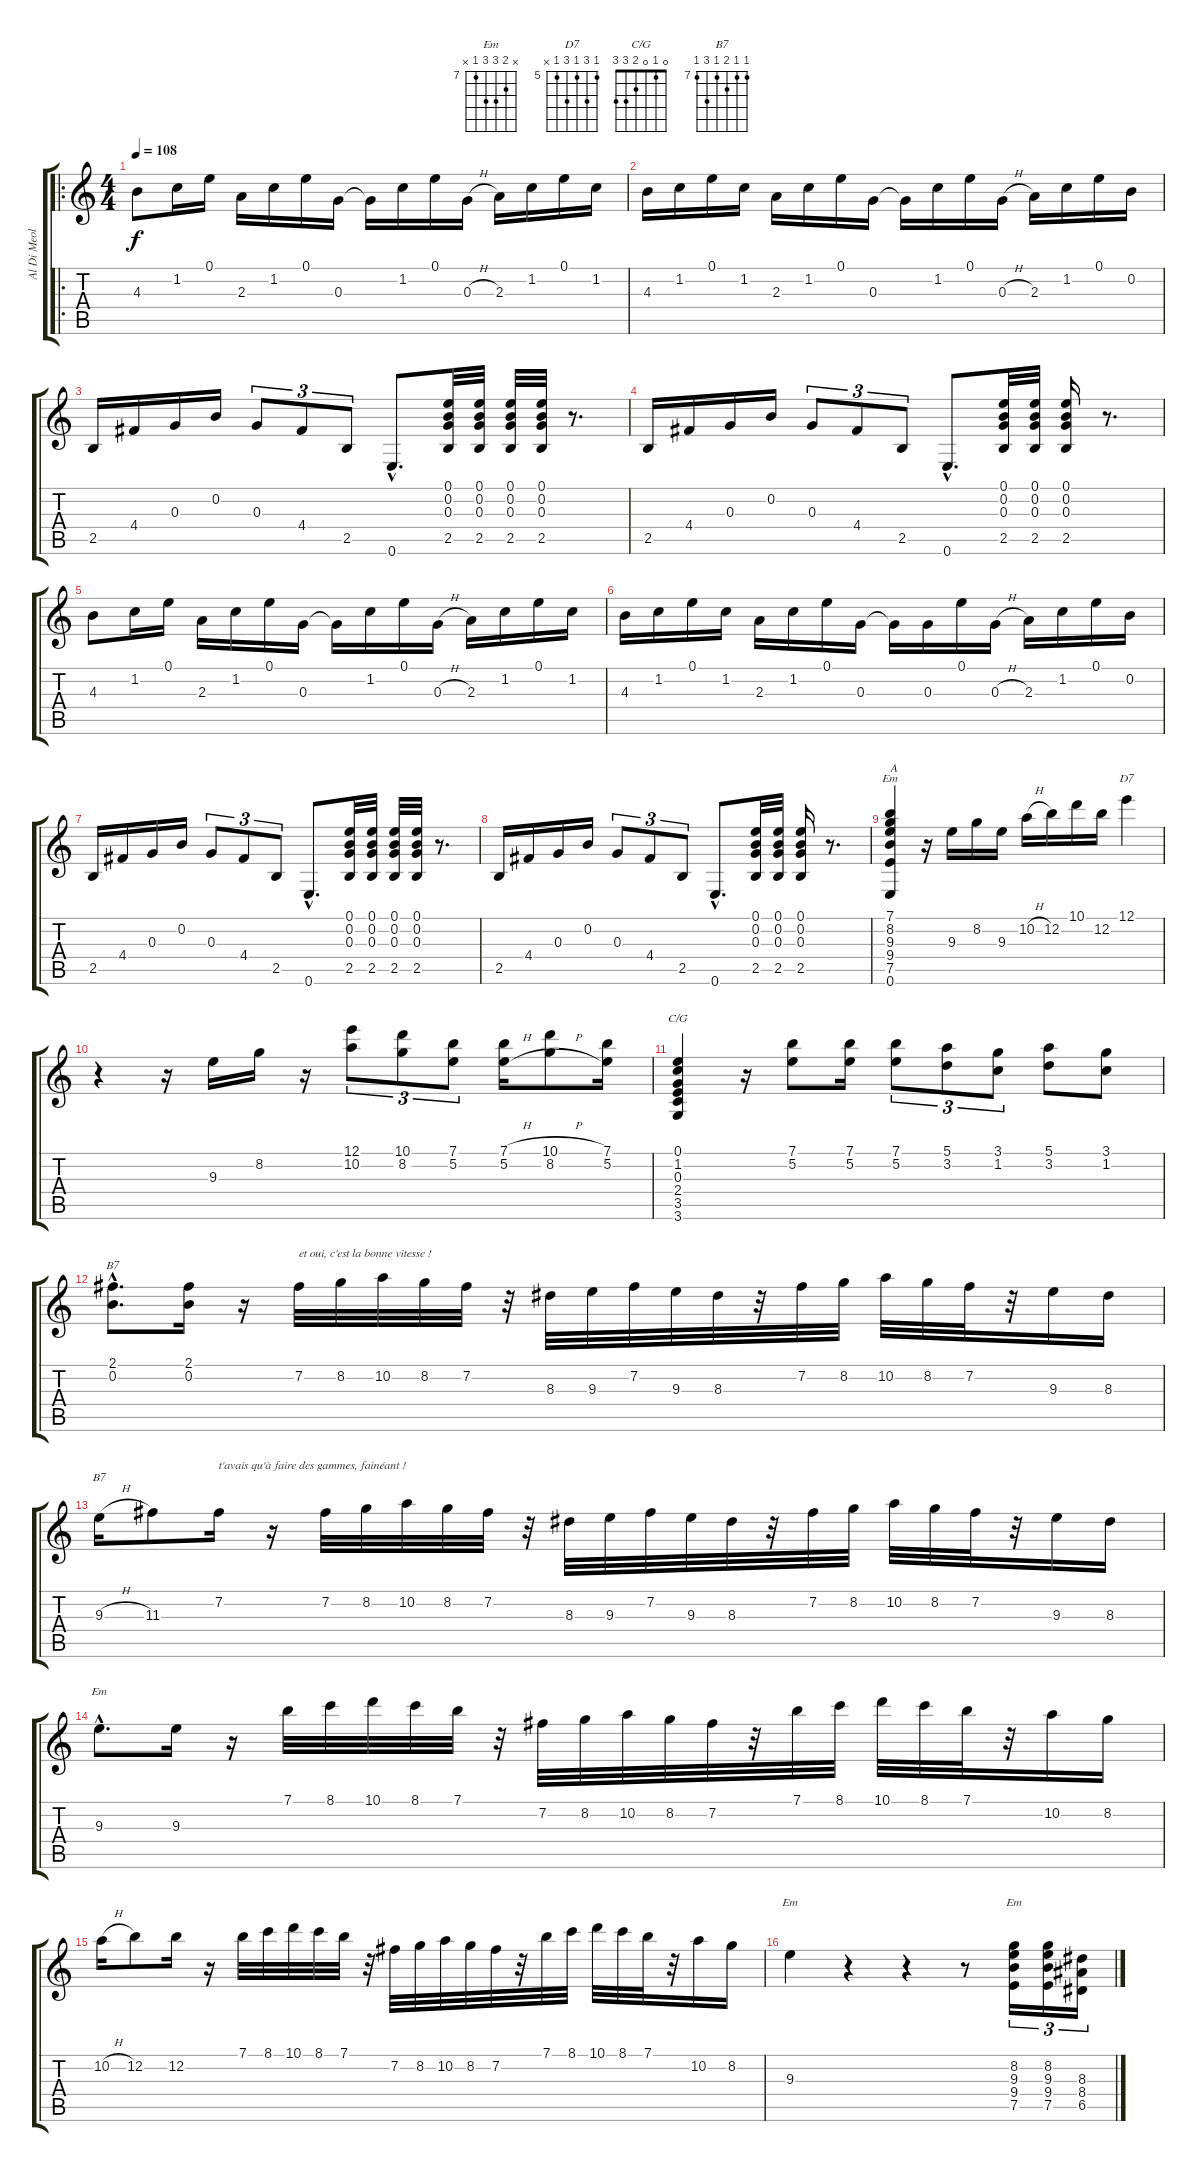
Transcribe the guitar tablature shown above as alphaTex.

\track ("Al Di Meola" "Al Di Meol") {instrument acousticguitarnylon}
\staff {score tabs}
\tuning (E4 B3 G3 D3 A2 E2) {hide}
\chord ("Em" 7 8 9 9 7 0) {firstfret 7}
\chord ("D7" 5 7 5 7 5 x) {firstfret 5}
\chord ("C/G" 0 1 0 2 3 3)
\chord ("B7" 2 0 2 1 2 x)
\chord ("B7" 7 7 8 7 9 7) {firstfret 7}
\chord ("Em" 7 8 9 9 7 x) {firstfret 7}
\chord ("Em" 0 0 0 2 2 0)
\chord ("Em" x 8 9 9 7 x) {firstfret 7}
\ro
\ts (4 4)
\tempo 108
\clef g2
\ks c
4.3.8{dy f instrument acousticguitarnylon} 1.2.16 0.1.16 2.3.16 1.2.16 0.1.16 0.3.16 0.3{t}.16 1.2.16 0.1.16 0.3{h}.16 2.3.16 1.2.16 0.1.16 1.2.16 |
4.3.16 1.2.16 0.1.16 1.2.16 2.3.16 1.2.16 0.1.16 0.3.16 0.3{t}.16 1.2.16 0.1.16 0.3{h}.16 2.3.16 1.2.16 0.1.16 0.2.16 |
2.5.16 4.4.16 0.3.16 0.2.16 0.3.8{tu (3 2)} 4.4.8{tu (3 2)} 2.5.8{tu (3 2)} 0.6{hac}.8{d} (0.1 0.2 0.3 2.5).32 (0.1 0.2 0.3 2.5).32 (0.1 0.2 0.3 2.5).32 (0.1 0.2 0.3 2.5).32 r.8{d} |
2.5.16 4.4.16 0.3.16 0.2.16 0.3.8{tu (3 2)} 4.4.8{tu (3 2)} 2.5.8{tu (3 2)} 0.6{hac}.8{d} (0.1 0.2 0.3 2.5).32 (0.1 0.2 0.3 2.5).32 (0.1 0.2 0.3 2.5).16 r.8{d} |
4.3.8 1.2.16 0.1.16 2.3.16 1.2.16 0.1.16 0.3.16 0.3{t}.16 1.2.16 0.1.16 0.3{h}.16 2.3.16 1.2.16 0.1.16 1.2.16 |
4.3.16 1.2.16 0.1.16 1.2.16 2.3.16 1.2.16 0.1.16 0.3.16 0.3{t}.16 0.3.16 0.1.16 0.3{h}.16 2.3.16 1.2.16 0.1.16 0.2.16 |
2.5.16 4.4.16 0.3.16 0.2.16 0.3.8{tu (3 2)} 4.4.8{tu (3 2)} 2.5.8{tu (3 2)} 0.6{hac}.8{d} (0.1 0.2 0.3 2.5).32 (0.1 0.2 0.3 2.5).32 (0.1 0.2 0.3 2.5).32 (0.1 0.2 0.3 2.5).32 r.8{d} |
2.5.16 4.4.16 0.3.16 0.2.16 0.3.8{tu (3 2)} 4.4.8{tu (3 2)} 2.5.8{tu (3 2)} 0.6{hac}.8{d} (0.1 0.2 0.3 2.5).32 (0.1 0.2 0.3 2.5).32 (0.1 0.2 0.3 2.5).16 r.8{d} |
(7.1 8.2 9.3 9.4 7.5 0.6).4{ch "Em" txt "A"} r.16 9.3.16 8.2.16 9.3.16 10.2{h}.16 12.2.16 10.1.16 12.2.16 12.1.4{ch "D7"} |
r.4 r.16 9.3.16 8.2.16 r.16 (12.1 10.2).8{tu (3 2)} (10.1 8.2).8{tu (3 2)} (7.1 5.2).8{tu (3 2)} (7.1{h} 5.2{h}).16 (10.1{h} 8.2{h}).8 (7.1 5.2).16 |
(0.1 1.2 0.3 2.4 3.5 3.6).4{ch "C/G"} r.16 (7.1 5.2).8 (7.1 5.2).16 (7.1 5.2).8{tu (3 2)} (5.1 3.2).8{tu (3 2)} (3.1 1.2).8{tu (3 2)} (5.1 3.2).8 (3.1 1.2).8 |
(2.1{hac} 0.2{hac}).8{d ch "B7"} (2.1 0.2).16 r.16 7.2.32{txt "et oui, c'est la bonne vitesse !"} 8.2.32 10.2.32 8.2.32 7.2.32 r.32 8.3.32 9.3.32 7.2.32 9.3.32 8.3.32 r.32 7.2.32 8.2.32 10.2.32 8.2.32 7.2.32 r.32 9.3.16 8.3.16 |
9.3{h}.16{ch "B7"} 11.3.8 7.2.16{txt "t'avais qu'à faire des gammes, fainéant !"} r.16 7.2.32 8.2.32 10.2.32 8.2.32 7.2.32 r.32 8.3.32 9.3.32 7.2.32 9.3.32 8.3.32 r.32 7.2.32 8.2.32 10.2.32 8.2.32 7.2.32 r.32 9.3.16 8.3.16 |
9.3{hac}.8{d ch "Em"} 9.3.16 r.16 7.1.32 8.1.32 10.1.32 8.1.32 7.1.32 r.32 7.2.32 8.2.32 10.2.32 8.2.32 7.2.32 r.32 7.1.32 8.1.32 10.1.32 8.1.32 7.1.32 r.32 10.2.16 8.2.16 |
10.2{h}.16 12.2.8 12.2.16 r.16 7.1.32 8.1.32 10.1.32 8.1.32 7.1.32 r.32 7.2.32 8.2.32 10.2.32 8.2.32 7.2.32 r.32 7.1.32 8.1.32 10.1.32 8.1.32 7.1.32 r.32 10.2.16 8.2.16 |
9.3.4{ch "Em"} r.4 r.4 r.8 (8.2 9.3 9.4 7.5).16{tu (3 2) ch "Em"} (8.2 9.3 9.4 7.5).16{tu (3 2)} (8.3 8.4 6.5).16{tu (3 2)}
